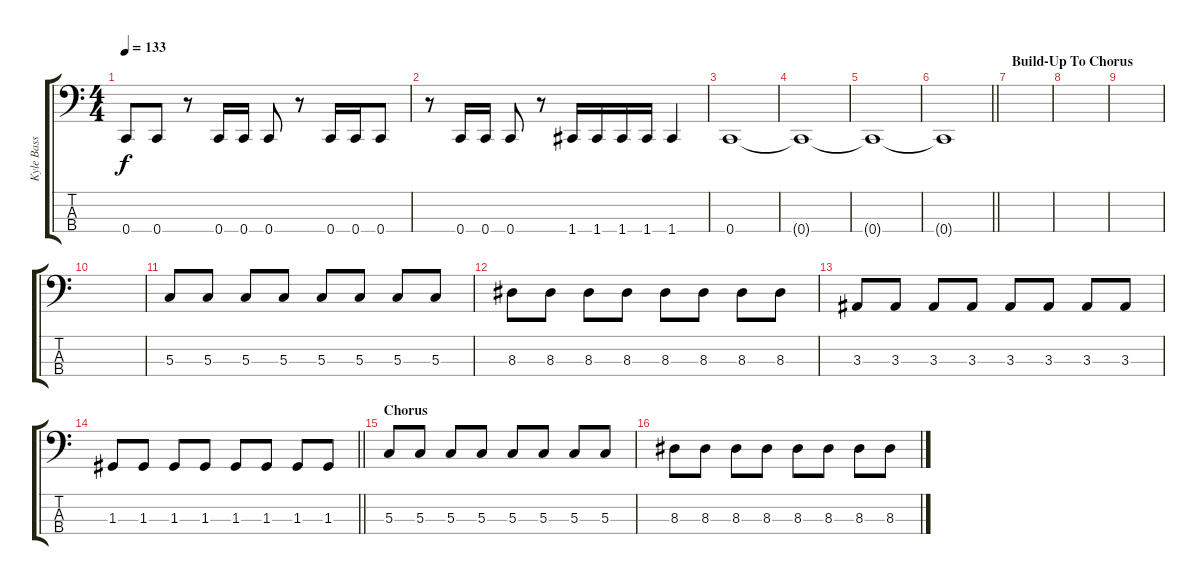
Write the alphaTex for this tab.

\track ("Kyle Bass" "Kyle Bass") {instrument electricbasspick}
\staff {score tabs}
\tuning (F2 C2 G1 C1) {hide}
\ts (4 4)
\tempo 133
\clef f4
\ks c
0.4.8{dy f} 0.4.8 r.8 0.4.16 0.4.16 0.4.8 r.8 0.4.16 0.4.16 0.4.8 |
r.8 0.4.16 0.4.16 0.4.8 r.8 1.4.16 1.4.16 1.4.16 1.4.16 1.4.4 |
0.4.1 |
0.4{t}.1 |
0.4{t}.1 |
\barLineRight lightlight
0.4{t}.1 |
\section ("" "Build-Up To Chorus")
|
|
|
|
5.3.8 5.3.8 5.3.8 5.3.8 5.3.8 5.3.8 5.3.8 5.3.8 |
8.3.8 8.3.8 8.3.8 8.3.8 8.3.8 8.3.8 8.3.8 8.3.8 |
3.3.8 3.3.8 3.3.8 3.3.8 3.3.8 3.3.8 3.3.8 3.3.8 |
\barLineRight lightlight
1.3.8 1.3.8 1.3.8 1.3.8 1.3.8 1.3.8 1.3.8 1.3.8 |
\section ("" "Chorus")
5.3.8 5.3.8 5.3.8 5.3.8 5.3.8 5.3.8 5.3.8 5.3.8 |
8.3.8 8.3.8 8.3.8 8.3.8 8.3.8 8.3.8 8.3.8 8.3.8
